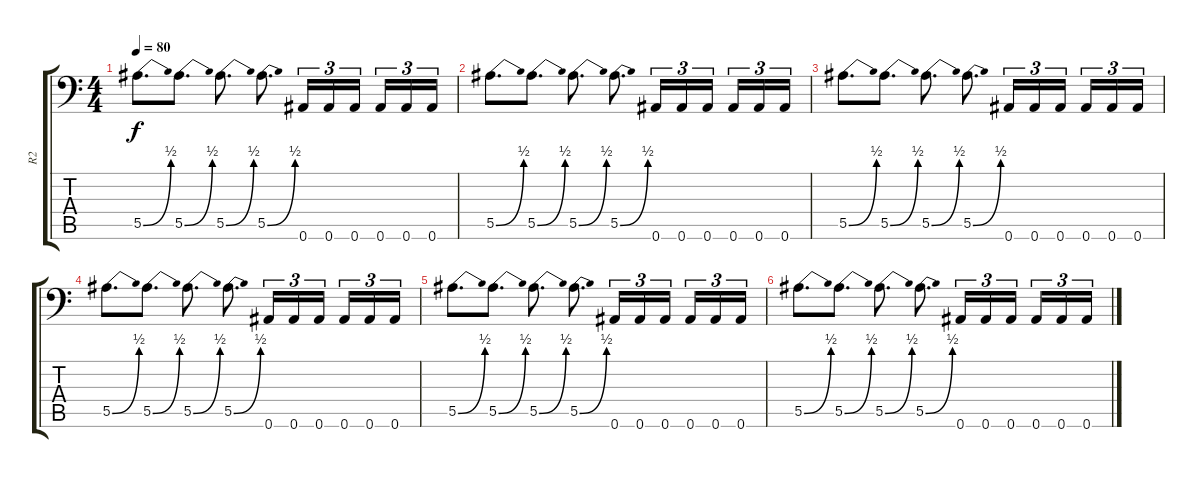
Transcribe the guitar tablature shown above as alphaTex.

\track ("R2" "R2") {instrument distortionguitar}
\staff {score tabs}
\tuning (C4 G3 Eb3 Bb2 F2 Bb1) {hide}
\ts (4 4)
\tempo 80
\clef f4
\ks c
5.5{be (bend 0 0 60 2)}.8{d dy f} 5.5{be (bend 0 0 60 2)}.8{d} 5.5{be (bend 0 0 60 2)}.8{d} 5.5{be (bend 0 0 60 2)}.8{d} 0.6.16{tu (3 2)} 0.6.16{tu (3 2)} 0.6.16{tu (3 2) beam splitsecondary} 0.6.16{tu (3 2)} 0.6.16{tu (3 2)} 0.6.16{tu (3 2)} |
5.5{be (bend 0 0 60 2)}.8{d} 5.5{be (bend 0 0 60 2)}.8{d} 5.5{be (bend 0 0 60 2)}.8{d} 5.5{be (bend 0 0 60 2)}.8{d} 0.6.16{tu (3 2)} 0.6.16{tu (3 2)} 0.6.16{tu (3 2) beam splitsecondary} 0.6.16{tu (3 2)} 0.6.16{tu (3 2)} 0.6.16{tu (3 2)} |
5.5{be (bend 0 0 60 2)}.8{d} 5.5{be (bend 0 0 60 2)}.8{d} 5.5{be (bend 0 0 60 2)}.8{d} 5.5{be (bend 0 0 60 2)}.8{d} 0.6.16{tu (3 2)} 0.6.16{tu (3 2)} 0.6.16{tu (3 2) beam splitsecondary} 0.6.16{tu (3 2)} 0.6.16{tu (3 2)} 0.6.16{tu (3 2)} |
5.5{be (bend 0 0 60 2)}.8{d} 5.5{be (bend 0 0 60 2)}.8{d} 5.5{be (bend 0 0 60 2)}.8{d} 5.5{be (bend 0 0 60 2)}.8{d} 0.6.16{tu (3 2)} 0.6.16{tu (3 2)} 0.6.16{tu (3 2) beam splitsecondary} 0.6.16{tu (3 2)} 0.6.16{tu (3 2)} 0.6.16{tu (3 2)} |
5.5{be (bend 0 0 60 2)}.8{d} 5.5{be (bend 0 0 60 2)}.8{d} 5.5{be (bend 0 0 60 2)}.8{d} 5.5{be (bend 0 0 60 2)}.8{d} 0.6.16{tu (3 2)} 0.6.16{tu (3 2)} 0.6.16{tu (3 2) beam splitsecondary} 0.6.16{tu (3 2)} 0.6.16{tu (3 2)} 0.6.16{tu (3 2)} |
5.5{be (bend 0 0 60 2)}.8{d} 5.5{be (bend 0 0 60 2)}.8{d} 5.5{be (bend 0 0 60 2)}.8{d} 5.5{be (bend 0 0 60 2)}.8{d} 0.6.16{tu (3 2)} 0.6.16{tu (3 2)} 0.6.16{tu (3 2) beam splitsecondary} 0.6.16{tu (3 2)} 0.6.16{tu (3 2)} 0.6.16{tu (3 2)}
